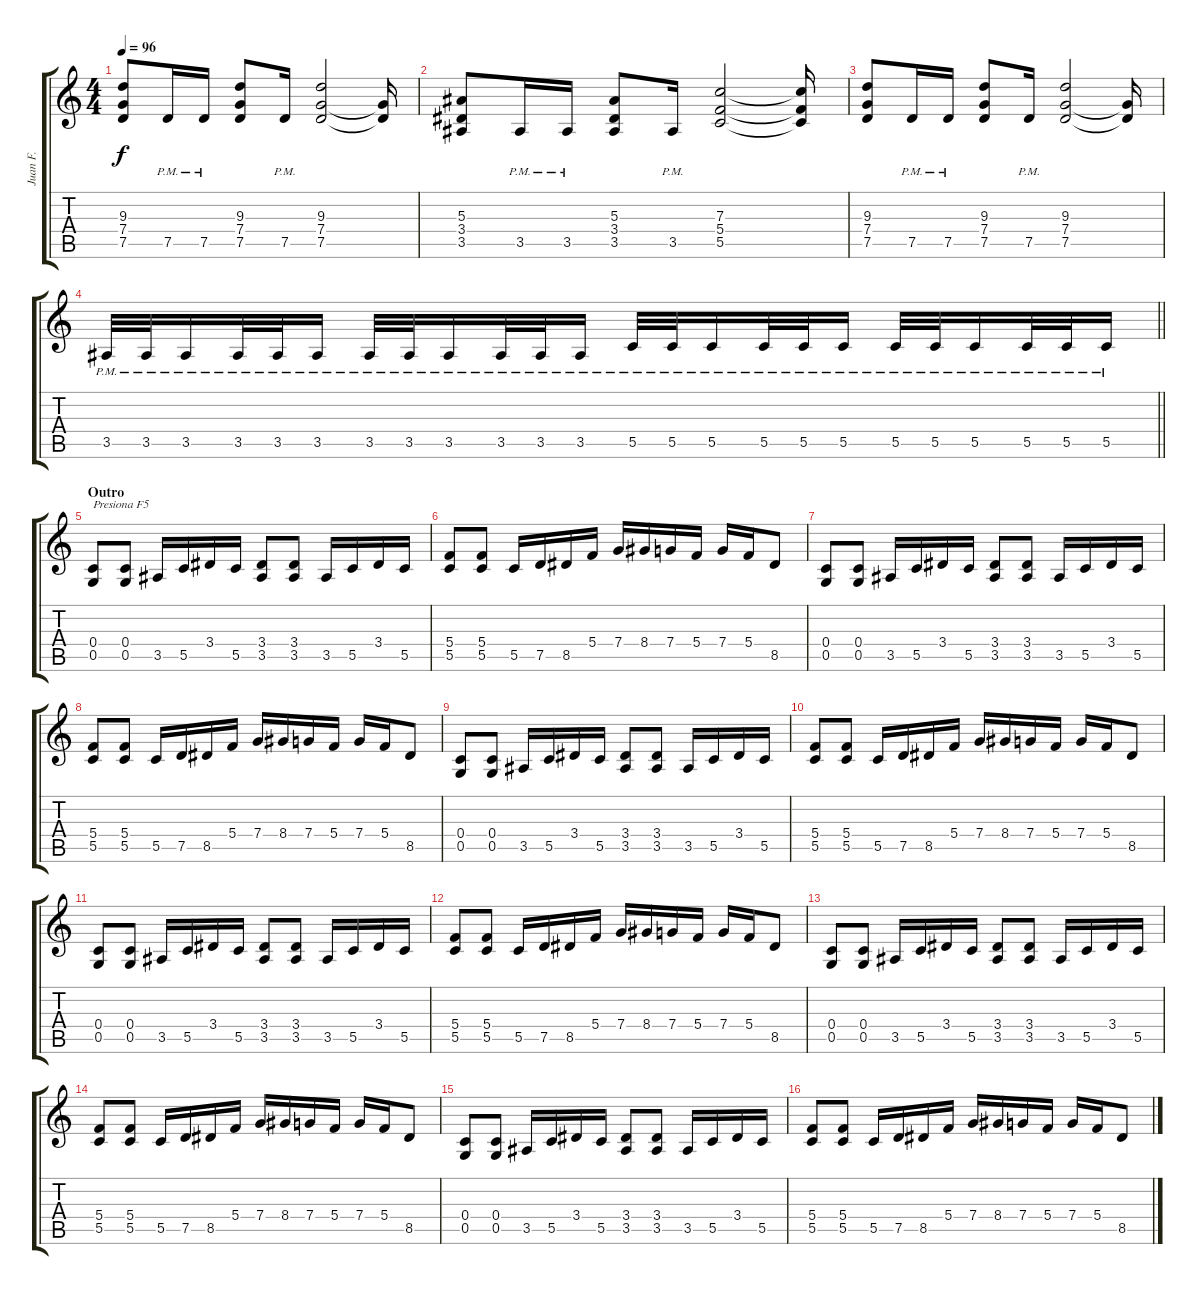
\track ("Juan F." "Juan F.") {instrument distortionguitar}
\staff {score tabs}
\tuning (D4 A3 F3 C3 G2 D2) {hide}
\ts (4 4)
\tempo 96
\clef g2
\ks c
(9.3 7.4 7.5).8{dy f} 7.5{pm}.16 7.5{pm}.16 (9.3 7.4 7.5).8 7.5{pm}.16 (9.3 7.4 7.5).2 (7.4{t} 7.5{t}).16 |
(5.3 3.4 3.5).8 3.5{pm}.16 3.5{pm}.16 (5.3 3.4 3.5).8 3.5{pm}.16 (7.3 5.4 5.5).2 (7.3{t} 5.4{t} 5.5{t}).16 |
(9.3 7.4 7.5).8 7.5{pm}.16 7.5{pm}.16 (9.3 7.4 7.5).8 7.5{pm}.16 (9.3 7.4 7.5).2 (7.4{t} 7.5{t}).16 |
\barLineRight lightlight
3.5{pm}.32 3.5{pm}.32 3.5{pm}.16 3.5{pm}.32 3.5{pm}.32 3.5{pm}.16 3.5{pm}.32 3.5{pm}.32 3.5{pm}.16 3.5{pm}.32 3.5{pm}.32 3.5{pm}.16 5.5{pm}.32 5.5{pm}.32 5.5{pm}.16 5.5{pm}.32 5.5{pm}.32 5.5{pm}.16 5.5{pm}.32 5.5{pm}.32 5.5{pm}.16 5.5{pm}.32 5.5{pm}.32 5.5{pm}.16 |
\section ("" "Outro")
(0.4 0.5).8{txt "Presiona F5"} (0.4 0.5).8 3.5.16 5.5.16 3.4.16 5.5.16 (3.4 3.5).8 (3.4 3.5).8 3.5.16 5.5.16 3.4.16 5.5.16 |
(5.4 5.5).8 (5.4 5.5).8 5.5.16 7.5.16 8.5.16 5.4.16 7.4.16 8.4.16 7.4.16 5.4.16 7.4.16 5.4.16 8.5.8 |
(0.4 0.5).8 (0.4 0.5).8 3.5.16 5.5.16 3.4.16 5.5.16 (3.4 3.5).8 (3.4 3.5).8 3.5.16 5.5.16 3.4.16 5.5.16 |
(5.4 5.5).8 (5.4 5.5).8 5.5.16 7.5.16 8.5.16 5.4.16 7.4.16 8.4.16 7.4.16 5.4.16 7.4.16 5.4.16 8.5.8 |
(0.4 0.5).8 (0.4 0.5).8 3.5.16 5.5.16 3.4.16 5.5.16 (3.4 3.5).8 (3.4 3.5).8 3.5.16 5.5.16 3.4.16 5.5.16 |
(5.4 5.5).8 (5.4 5.5).8 5.5.16 7.5.16 8.5.16 5.4.16 7.4.16 8.4.16 7.4.16 5.4.16 7.4.16 5.4.16 8.5.8 |
(0.4 0.5).8 (0.4 0.5).8 3.5.16 5.5.16 3.4.16 5.5.16 (3.4 3.5).8 (3.4 3.5).8 3.5.16 5.5.16 3.4.16 5.5.16 |
(5.4 5.5).8 (5.4 5.5).8 5.5.16 7.5.16 8.5.16 5.4.16 7.4.16 8.4.16 7.4.16 5.4.16 7.4.16 5.4.16 8.5.8 |
(0.4 0.5).8 (0.4 0.5).8 3.5.16 5.5.16 3.4.16 5.5.16 (3.4 3.5).8 (3.4 3.5).8 3.5.16 5.5.16 3.4.16 5.5.16 |
(5.4 5.5).8 (5.4 5.5).8 5.5.16 7.5.16 8.5.16 5.4.16 7.4.16 8.4.16 7.4.16 5.4.16 7.4.16 5.4.16 8.5.8 |
(0.4 0.5).8 (0.4 0.5).8 3.5.16 5.5.16 3.4.16 5.5.16 (3.4 3.5).8 (3.4 3.5).8 3.5.16 5.5.16 3.4.16 5.5.16 |
(5.4 5.5).8 (5.4 5.5).8 5.5.16 7.5.16 8.5.16 5.4.16 7.4.16 8.4.16 7.4.16 5.4.16 7.4.16 5.4.16 8.5.8
